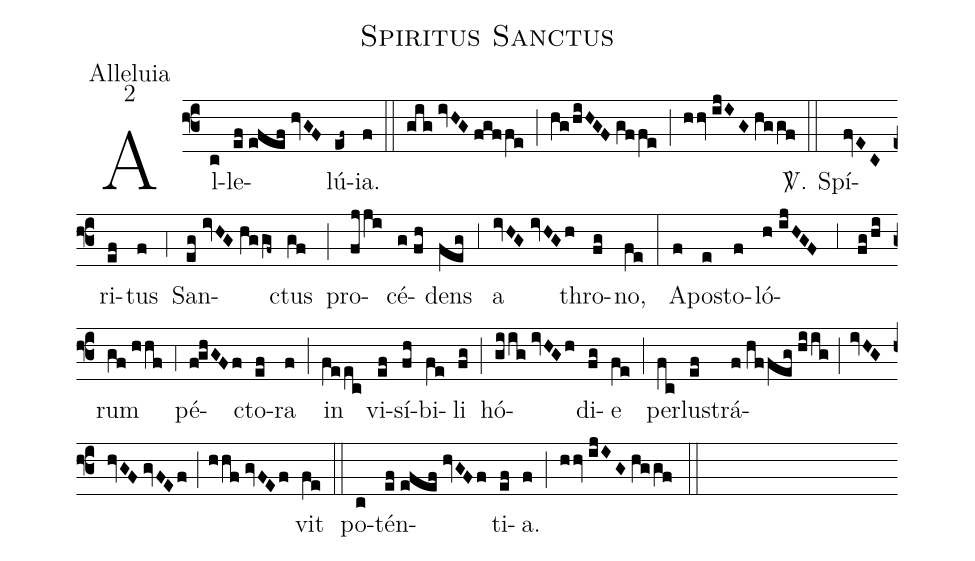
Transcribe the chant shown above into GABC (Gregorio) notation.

name:Spiritus Sanctus;
office-part:Alleluia;
mode:2;
%%
(f3) Al(c)le(ef//efef//hvGF)lú(ef~)ia.(f) (::) (gig//ivHG//fgffe) (;) (hg/hiHGF//gffe) (;) (hhv//ijIG//hggf) <sp>V/</sp>.(::) Spí(fvEC)ri(ef)tus(f) (;4) San(eg//ivHG//hggf~)ctus(gf) (;) pro(fjji)cé(g//fh)dens(feg) (;3) a(ivHG//ivHGh) thro(fg)no,(fe) (:) A(f)po(e)sto(f)ló(h//ijHGF;3fg/hi)rum(gf//hhf) (;4) pé(f!ghGFf)cto(ef)ra(f) (;) in(feec) vi(ef)sí(fh)bi(fe)li(fg) (;) hó(giig//ivHGh)di(fg)e(fe) (;) per(fc)lu(ef)strá(f//hffeg//hiig;ivHG//hvGF//gvFEf;hhf//gvFEf)vit(fe) (::) po(c)tén(ef//efef//hvGFf)ti(ef)a.(f) (;) (hhv//ijIG//hggf) (::)
